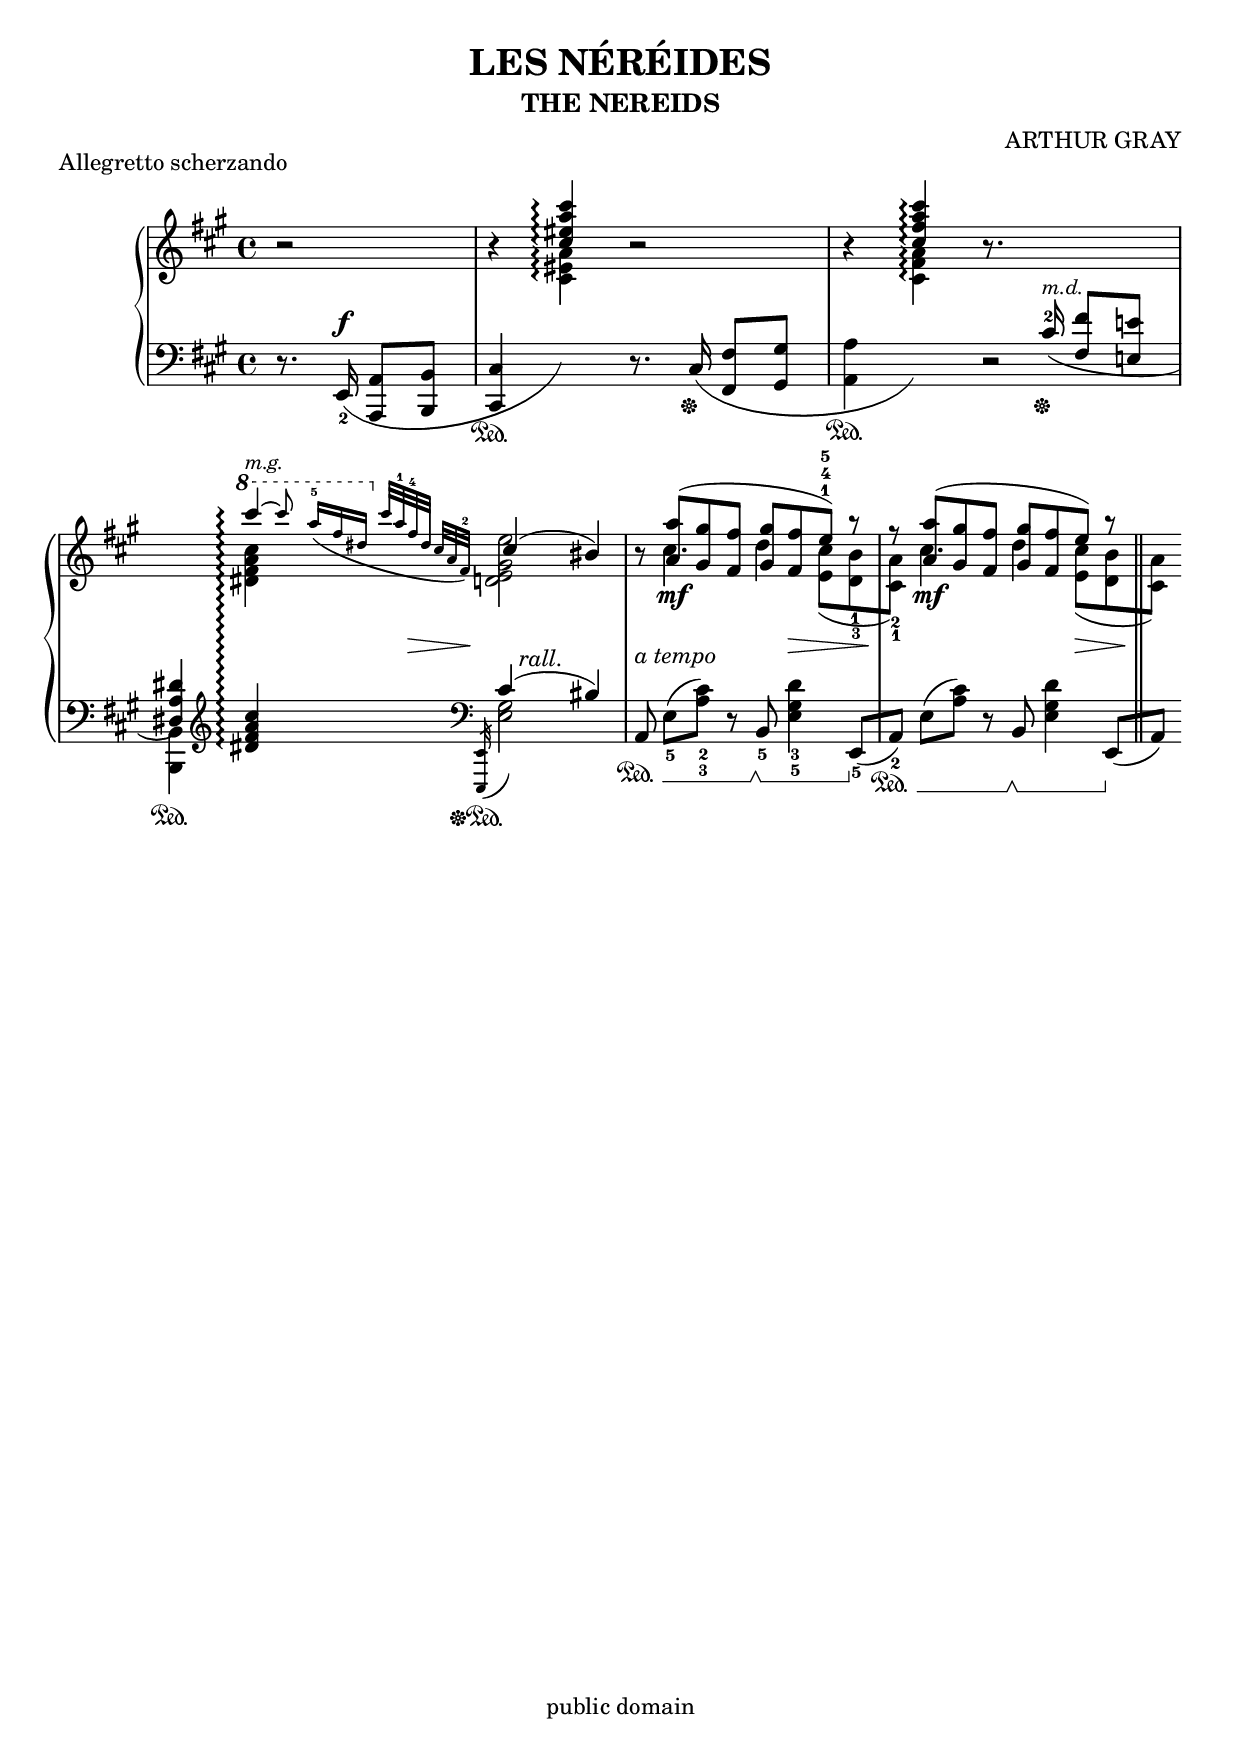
\version "2.14.0"

\header {
    composer = "ARTHUR GRAY"
    title = "LES NÉRÉIDES"
    subtitle = "THE NEREIDS"
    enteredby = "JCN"
    piece = "Allegretto scherzando"
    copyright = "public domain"

    texidoc="Highly tweaked example of lilypond output"
}

%{

Nastiest piece of competition at
http://www.orphee.com/comparison/study.html, see
http://www.orphee.com/comparison/gray.pdf

Lines that contain tweaks (10 currently, not counting reverts) are
marked with %tweak

possibly more impressive to render without tweaks?

  grep -v tweak input/les-nereides.ly >> lnnt.ly
  lilypond lnnt.ly

%}

treble = \new Voice \relative c''{
    \key a \major
    r2
    | %2
    \stemUp
    r4 <cis eis a cis>\arpeggio r2
    | %3
    r4 <cis fis a cis>\arpeggio r8.

    \change Staff=bass

    cis,16^2(^\markup {\small \italic "m.d." }\sustainOff
    <fis fis,>8 <e! e,!>
    | %4
    <dis, a' dis>4)\sustainOn

    \change Staff=treble

    \slurUp
    \set PianoStaff.connectArpeggios = ##t

    \ottava #1

    \tieUp
    cis''''4^\markup { \small \italic "m.g." }\arpeggio~
    \grace {
        cis8
	\revert Stem #'direction

	a16[-5_( fis dis]
	\ottava #0

	cis32[ a-1 fis-4 dis]   cis[ a  fis)-2]
				% the small grace in lower staff comes after us
	s32
    }


    \stemUp
    cis'4( bis)

    | %5
    r8 <a' a,>8(\mf <gis gis,> <fis fis,>

    % \fingerUp
    \override Fingering  #'direction = #UP

    <gis gis,> <fis fis,> e)-1-4-5 r

    | %6
    r <a a,>8(\mf <gis gis,> <fis fis,>
    <gis gis,> <fis fis,>  e) r

    | %7
    \bar "||"
}

trebleTwo = \new Voice \relative c''{
    \stemDown
    \slurDown
    % \fingerDown
    \override Fingering  #'direction = #DOWN
    s2
    | %1
    s1*2
    | %4
    s4
    <cis' a fis dis>4\arpeggio
    <e, gis, e d!>2
    | %5
    s8 cis4. d4
    % fair to count as one tweak?
    \override Fingering #'add-stem-support = ##t %tweak
    \override Fingering #'padding = #0.15
    \override Fingering #'slur-padding = #0.1
    <cis e,>8[( <d,_3 b'_1>
    | %6
    <cis_1 a'_2>)] cis'4. d4
    <cis e,>8[( <b d,>
    | %7
    <a cis,>)]
}

bass = \new Voice \relative c{
    \partial 2
    \key a \major

    \slurDown
    \dynamicUp

    r8. e,16(\f_2 <a a,>8[ <b b,>]
    | %2
    %\override Staff.SustainPedalLineSpanner #'staff-padding = #5 %tweak

    <cis cis,>4\sustainOn
    \change Staff=treble
    \stemDown
    <a'' eis cis>4)\arpeggio

    \change Staff=bass
    \stemNeutral

    r8. cis,,16(\sustainOff <fis fis,>8 <gis gis,>

    | %3

    <a a,>4\sustainOn
    \change Staff=treble

    \stemNeutral
    \stemDown
    <a' fis cis>)\arpeggio
    \change Staff=bass
    \stemNeutral
    r2

    | %4
    \stemDown
    <b,, b,>4
    \clef treble
    \stemNeutral
    <<
        %urg: staff-change: ! on dis
        <cis'' a fis dis!>\arpeggio
    >>

    \grace {
	\override Flag  #'stroke-style = #"grace"

        s8
        s16 s s
 	s32 s s
	s s s
	\clef bass
	<e,,, e,>32(\sustainOff\sustainOn

	\revert Flag #'stroke-style
    }
    <gis' e>2)

    | %5
    \slurUp

    % \fingerDown
    \override Fingering  #'direction = #DOWN


    %\override Staff.SustainPedalLineSpanner #'staff-padding = #3.5 %tweak
    \set Staff.pedalSustainStyle = #'mixed
    %%a,8 e'[-5(<a-2 cis-3>])


    a,8\sustainOn e'[-5(<a cis>])-2-3
    %%r b,-5 <e-3 gis-5 d'>4
    r b,-5\sustainOff\sustainOn <e gis d'>4-3-5
    \slurNeutral
    e,8[-5(\sustainOff

    | %6
    a)-2]\sustainOn
    \slurUp
    e'[(<a cis>)] r b,\sustainOff\sustainOn <e gis d'>4
    \slurNeutral
    e,8[(\sustainOff

    | %7
    a)]
}

bassTwo = \new Voice \relative c{
    \skip 2
    \skip 1*2
    \skip 2

    \stemUp
    \slurUp

    cis'4( bis)
}

middleDynamics = {
    %\override Dynamics.TextScript  #'padding = #-1 %tweak
    s2
    s1*2
    | %4
    s2
    \grace {
	s8
	s16 s s
	s32 s
	s\> s
	s32 s s\! s

    }
    \textLengthOn
    s32 s-"rall." s s s8 s4
    \textLengthOff
    | %5
    s2-"a tempo" s8
    s \> s s
    | %6
    s8\!
    s2 s8 s\> s
    | %7
    s8\!
}

theScore = \score{
    \context PianoStaff <<
        \new Staff = "treble" <<
            \set beamExceptions = #'((end . (((1 . 8) . (2 2 2 2))
                                           ((1 . 32) . (4 4 4 4 4 4 4 4)))))
	    \treble
	    \trebleTwo
        >>
	\new Dynamics <<
	    \middleDynamics
	>>
        \new Staff = "bass" <<
	    \clef bass
	    \bass
	    \bassTwo
        >>
    >>
    \layout {
	\context {
	    \Score
	    pedalSustainStrings = #'("Ped." "*Ped." "*")
	    \remove Bar_number_engraver
        }
    }
}

\book{
    \score { \theScore }
}

%%% Local variables:
%%% coding: utf-8
%%% LilyPond-indent-level:2
%%% End:

